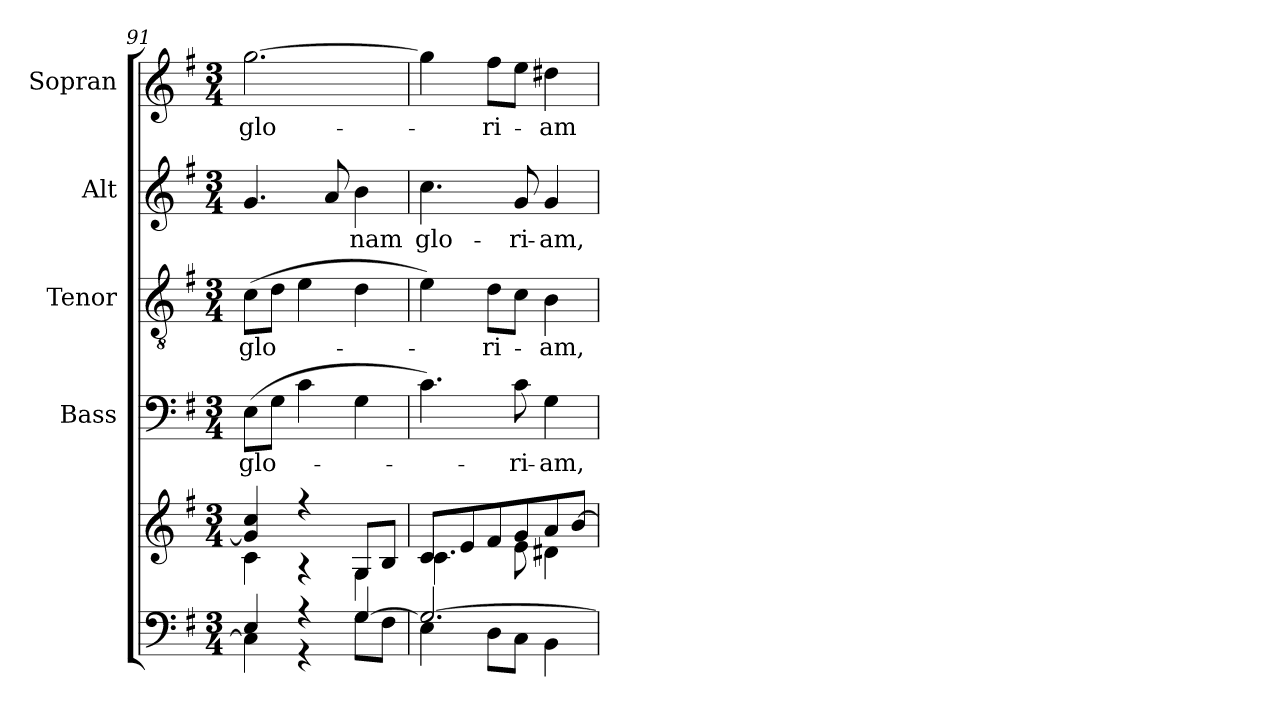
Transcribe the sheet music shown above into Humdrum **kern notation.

**kern	**kern	**kern	**text	**kern	**text	**kern	**text	**kern	**text
*part5	*part5	*part4	*part4	*part3	*part3	*part2	*part2	*part1	*part1
*staff6	*staff5	*staff4	*staff4	*staff3	*staff3	*staff2	*staff2	*staff1	*staff1
*	*	*I"Bass	*	*I"Tenor	*	*I"Alt	*	*I"Sopran	*
*	*	*I'B.	*	*I'T.	*	*I'A.	*	*I'S.	*
*clefF4	*clefG2	*clefF4	*	*clefGv2	*	*clefG2	*	*clefG2	*
*k[f#]	*k[f#]	*k[f#]	*	*k[f#]	*	*k[f#]	*	*k[f#]	*
*G:	*G:	*G:	*	*G:	*	*G:	*	*G:	*
*M3/4	*M3/4	*M3/4	*	*M3/4	*	*M3/4	*	*M3/4	*
=91	=91	=91	=91	=91	=91	=91	=91	=91	=91
*^	*^	*	*	*	*	*	*	*	*
!	!	!	!	!	!LO:LY:b	!	!LO:LY:b	!	!	!	!LO:LY:b
4E/	4C\]	4g/] 4cc/	4c\	(>8E\L	glo-	(>8c\L	glo-	4.g/	.	[2.gg\	glo-
.	.	.	.	8G\J	.	8d\J	.	.	.	.	.
4r	4r	4r	4r	4c\	.	4e\	.	.	.	.	.
.	.	.	.	.	.	.	.	8a/	.	.	.
!	!	!	!	!	!	!	!	!	!LO:LY:b	!	!
[>4G/	8G\L	8G/L	4G\	4G\	.	4d\	.	4b\	-nam	.	.
.	8F#\J	8B/J	.	.	.	.	.	.	.	.	.
=92	=92	=92	=92	=92	=92	=92	=92	=92	=92	=92	=92
!	!	!	!	!	!	!	!	!	!LO:LY:b	!	!
2.G/_	4E\	8c/L	4.c\	4.c\)	.	4e\)	.	4.cc\	glo-	4gg\]	.
.	.	8e/	.	.	.	.	.	.	.	.	.
!	!	!	!	!	!	!	!LO:LY:b	!	!	!	!LO:LY:b
.	8D\L	8f#/	.	.	.	8d\L	-ri-	.	.	8ff#\L	-ri-
!	!	!	!	!	!LO:LY:b	!	!	!	!LO:LY:b	!	!
.	8C\J	8g/	8e\	8c\	-ri-	8c\J	.	8g/	-ri-	8ee\J	.
!	!	!	!	!	!LO:LY:b	!	!LO:LY:b	!	!LO:LY:b	!	!LO:LY:b
.	4BB\	8a/	4d#X\	4G\	-am,	4B\	-am,	4g/	-am,	4dd#X\	-am
.	.	[>8b/J	.	.	.	.	.	.	.	.	.
*v	*v	*	*	*	*	*	*	*	*	*	*
*	*v	*v	*	*	*	*	*	*	*	*
=	=	=	=	=	=	=	=	=	=
*-	*-	*-	*-	*-	*-	*-	*-	*-	*-
